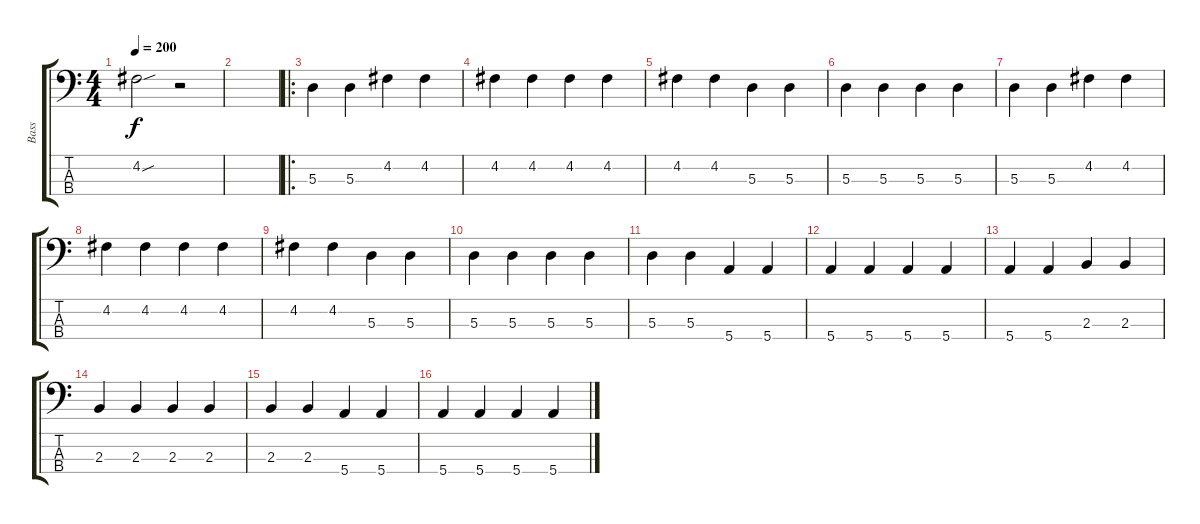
\track ("Bass" "Bass") {instrument electricbassfinger}
\staff {score tabs}
\tuning (G2 D2 A1 E1) {hide}
\ts (4 4)
\tempo 200
\clef f4
\ks c
4.2{sou}.2{dy f} r.2 |
|
\ro
5.3.4 5.3.4 4.2.4 4.2.4 |
4.2.4 4.2.4 4.2.4 4.2.4 |
4.2.4 4.2.4 5.3.4 5.3.4 |
5.3.4 5.3.4 5.3.4 5.3.4 |
5.3.4 5.3.4 4.2.4 4.2.4 |
4.2.4 4.2.4 4.2.4 4.2.4 |
4.2.4 4.2.4 5.3.4 5.3.4 |
5.3.4 5.3.4 5.3.4 5.3.4 |
5.3.4 5.3.4 5.4.4 5.4.4 |
5.4.4 5.4.4 5.4.4 5.4.4 |
5.4.4 5.4.4 2.3.4 2.3.4 |
2.3.4 2.3.4 2.3.4 2.3.4 |
2.3.4 2.3.4 5.4.4 5.4.4 |
5.4.4 5.4.4 5.4.4 5.4.4
